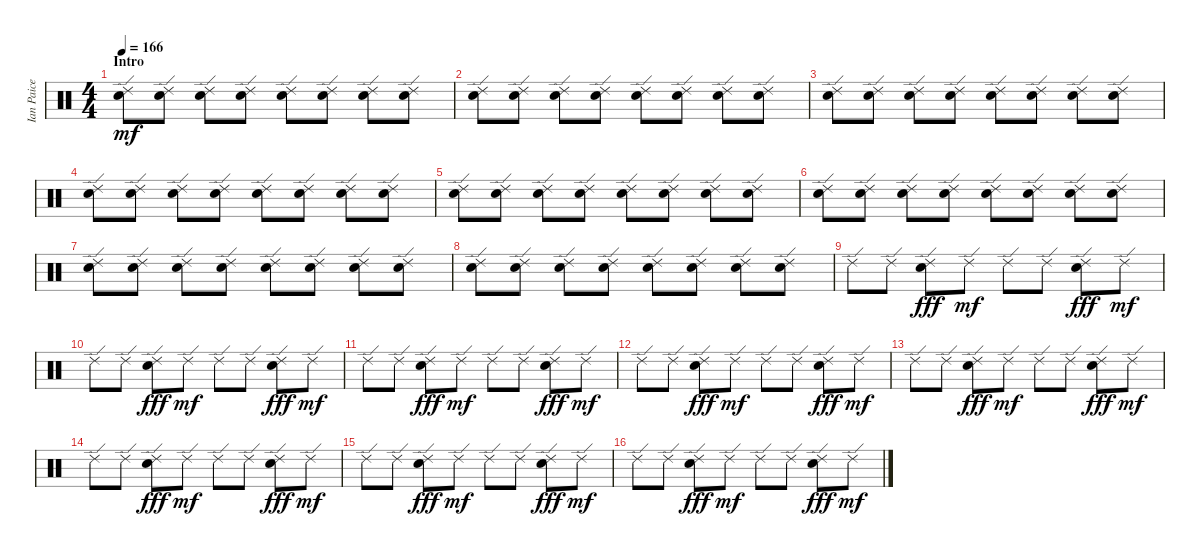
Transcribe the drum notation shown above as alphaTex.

\track ("Ian Paice" "Ian Paice") {instrument percussion}
\staff {score}
\articulation defaults
\ts (4 4)
\section ("" "Intro")
\tempo 166
\clef neutral
\ks c
("Ride (edge) 2" "Electric Snare (hit)").8{dy mf} ("Ride (edge) 2" "Electric Snare (hit)").8 ("Ride (edge) 2" "Electric Snare (hit)").8 ("Ride (edge) 2" "Electric Snare (hit)").8 ("Ride (edge) 2" "Electric Snare (hit)").8 ("Ride (edge) 2" "Electric Snare (hit)").8 ("Ride (edge) 2" "Electric Snare (hit)").8 ("Ride (edge) 2" "Electric Snare (hit)").8 |
("Ride (edge) 2" "Electric Snare (hit)").8 ("Ride (edge) 2" "Electric Snare (hit)").8 ("Ride (edge) 2" "Electric Snare (hit)").8 ("Ride (edge) 2" "Electric Snare (hit)").8 ("Ride (edge) 2" "Electric Snare (hit)").8 ("Ride (edge) 2" "Electric Snare (hit)").8 ("Ride (edge) 2" "Electric Snare (hit)").8 ("Ride (edge) 2" "Electric Snare (hit)").8 |
("Ride (edge) 2" "Electric Snare (hit)").8 ("Ride (edge) 2" "Electric Snare (hit)").8 ("Ride (edge) 2" "Electric Snare (hit)").8 ("Ride (edge) 2" "Electric Snare (hit)").8 ("Ride (edge) 2" "Electric Snare (hit)").8 ("Ride (edge) 2" "Electric Snare (hit)").8 ("Ride (edge) 2" "Electric Snare (hit)").8 ("Ride (edge) 2" "Electric Snare (hit)").8 |
("Ride (edge) 2" "Electric Snare (hit)").8 ("Ride (edge) 2" "Electric Snare (hit)").8 ("Ride (edge) 2" "Electric Snare (hit)").8 ("Ride (edge) 2" "Electric Snare (hit)").8 ("Ride (edge) 2" "Electric Snare (hit)").8 ("Ride (edge) 2" "Electric Snare (hit)").8 ("Ride (edge) 2" "Electric Snare (hit)").8 ("Ride (edge) 2" "Electric Snare (hit)").8 |
("Ride (edge) 2" "Electric Snare (hit)").8 ("Ride (edge) 2" "Electric Snare (hit)").8 ("Ride (edge) 2" "Electric Snare (hit)").8 ("Ride (edge) 2" "Electric Snare (hit)").8 ("Ride (edge) 2" "Electric Snare (hit)").8 ("Ride (edge) 2" "Electric Snare (hit)").8 ("Ride (edge) 2" "Electric Snare (hit)").8 ("Ride (edge) 2" "Electric Snare (hit)").8 |
("Ride (edge) 2" "Electric Snare (hit)").8 ("Ride (edge) 2" "Electric Snare (hit)").8 ("Ride (edge) 2" "Electric Snare (hit)").8 ("Ride (edge) 2" "Electric Snare (hit)").8 ("Ride (edge) 2" "Electric Snare (hit)").8 ("Ride (edge) 2" "Electric Snare (hit)").8 ("Ride (edge) 2" "Electric Snare (hit)").8 ("Ride (edge) 2" "Electric Snare (hit)").8 |
("Ride (edge) 2" "Electric Snare (hit)").8 ("Ride (edge) 2" "Electric Snare (hit)").8 ("Ride (edge) 2" "Electric Snare (hit)").8 ("Ride (edge) 2" "Electric Snare (hit)").8 ("Ride (edge) 2" "Electric Snare (hit)").8 ("Ride (edge) 2" "Electric Snare (hit)").8 ("Ride (edge) 2" "Electric Snare (hit)").8 ("Ride (edge) 2" "Electric Snare (hit)").8 |
("Ride (edge) 2" "Electric Snare (hit)").8 ("Ride (edge) 2" "Electric Snare (hit)").8 ("Ride (edge) 2" "Electric Snare (hit)").8 ("Ride (edge) 2" "Electric Snare (hit)").8 ("Ride (edge) 2" "Electric Snare (hit)").8 ("Ride (edge) 2" "Electric Snare (hit)").8 ("Ride (edge) 2" "Electric Snare (hit)").8 ("Ride (edge) 2" "Electric Snare (hit)").8 |
"Ride (edge) 2".8 "Ride (edge) 2".8 ("Ride (edge) 2" "Electric Snare (hit)").8{dy fff} "Ride (edge) 2".8{dy mf} "Ride (edge) 2".8 "Ride (edge) 2".8 ("Ride (edge) 2" "Electric Snare (hit)").8{dy fff} "Ride (edge) 2".8{dy mf} |
"Ride (edge) 2".8 "Ride (edge) 2".8 ("Ride (edge) 2" "Electric Snare (hit)").8{dy fff} "Ride (edge) 2".8{dy mf} "Ride (edge) 2".8 "Ride (edge) 2".8 ("Ride (edge) 2" "Electric Snare (hit)").8{dy fff} "Ride (edge) 2".8{dy mf} |
"Ride (edge) 2".8 "Ride (edge) 2".8 ("Ride (edge) 2" "Electric Snare (hit)").8{dy fff} "Ride (edge) 2".8{dy mf} "Ride (edge) 2".8 "Ride (edge) 2".8 ("Ride (edge) 2" "Electric Snare (hit)").8{dy fff} "Ride (edge) 2".8{dy mf} |
"Ride (edge) 2".8 "Ride (edge) 2".8 ("Ride (edge) 2" "Electric Snare (hit)").8{dy fff} "Ride (edge) 2".8{dy mf} "Ride (edge) 2".8 "Ride (edge) 2".8 ("Ride (edge) 2" "Electric Snare (hit)").8{dy fff} "Ride (edge) 2".8{dy mf} |
"Ride (edge) 2".8 "Ride (edge) 2".8 ("Ride (edge) 2" "Electric Snare (hit)").8{dy fff} "Ride (edge) 2".8{dy mf} "Ride (edge) 2".8 "Ride (edge) 2".8 ("Ride (edge) 2" "Electric Snare (hit)").8{dy fff} "Ride (edge) 2".8{dy mf} |
"Ride (edge) 2".8 "Ride (edge) 2".8 ("Ride (edge) 2" "Electric Snare (hit)").8{dy fff} "Ride (edge) 2".8{dy mf} "Ride (edge) 2".8 "Ride (edge) 2".8 ("Ride (edge) 2" "Electric Snare (hit)").8{dy fff} "Ride (edge) 2".8{dy mf} |
"Ride (edge) 2".8 "Ride (edge) 2".8 ("Ride (edge) 2" "Electric Snare (hit)").8{dy fff} "Ride (edge) 2".8{dy mf} "Ride (edge) 2".8 "Ride (edge) 2".8 ("Ride (edge) 2" "Electric Snare (hit)").8{dy fff} "Ride (edge) 2".8{dy mf} |
"Ride (edge) 2".8 "Ride (edge) 2".8 ("Ride (edge) 2" "Electric Snare (hit)").8{dy fff} "Ride (edge) 2".8{dy mf} "Ride (edge) 2".8 "Ride (edge) 2".8 ("Ride (edge) 2" "Electric Snare (hit)").8{dy fff} "Ride (edge) 2".8{dy mf}
